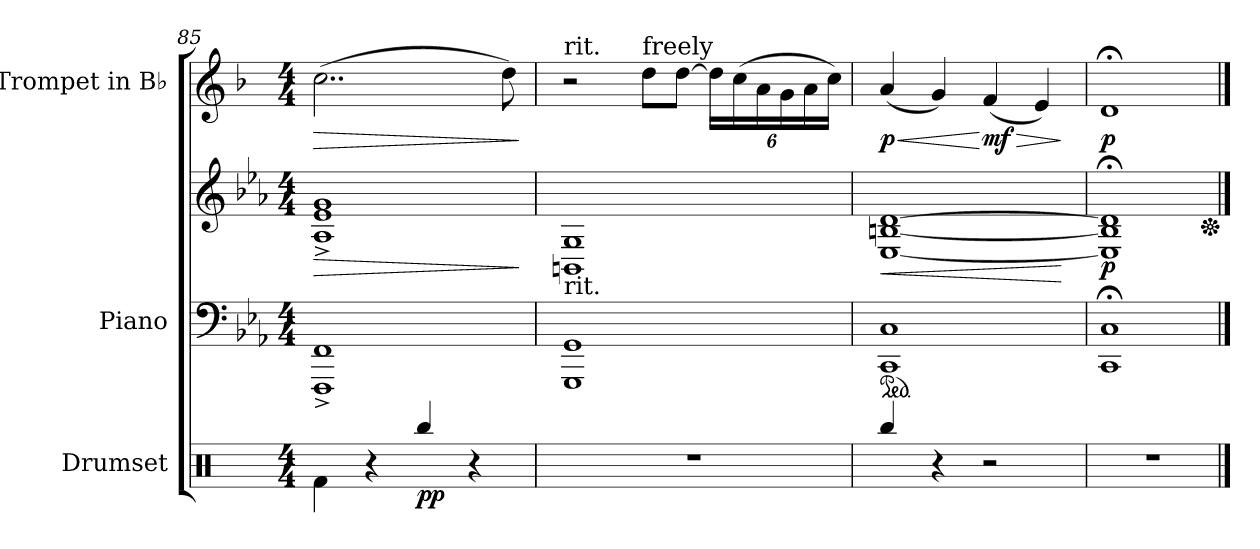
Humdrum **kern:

**kern	**dynam	**kern	**kern	**dynam	**kern	**dynam
*part3	*part3	*part2	*part2	*part2	*part1	*part1
*staff4	*staff4	*staff3	*staff2	*staff2/3	*staff1	*staff1
*I"Drumset	*	*I"Piano	*	*	*I"Trompet in B♭	*
*	*	*I'Pno	*	*	*	*
*clefX	*	*clefF4	*clefG2	*	*clefG2	*
*	*	*	*	*	*ITrd1c2	*
*k[]	*	*k[b-e-a-]	*k[b-e-a-]	*	*k[b-e-a-]	*
*M4/4	*	*M4/4	*M4/4	*	*M4/4	*
=85	=85	=85	=85	=85	=85	=85
!	!	!	!	!LO:HP:b	!	!LO:HP:b
4Rf\	.	1FFF^ 1FF^	1A-^ 1e-^ 1g^	>	(>2..b-\	>
4r	.	.	.	.	.	.
!	!LO:DY:b	!	!	!	!	!
4Rbb/	pp	.	.	.	.	.
4r	.	.	.	.	.	.
.	.	.	.	.	8cc\)	.
.	.	.	.	]	.	]
=86	=86	=86	=86	=86	=86	=86
!	!	!	!	!	!LO:TX:a:t=rit.	!
!	!	!LO:TX:a:t=rit.	!	!	!	!
!	!	!	!	!LO:DY:b=2	!	!
!	!	!	!	!LO:DY:n=1:b	!	!
1r	.	1GGG 1GG	1BBn 1G	mp mp	2r	.
!	!	!	!	!	!LO:TX:a:t=freely	!
.	.	.	.	.	8cc\L	.
.	.	.	.	.	[8cc\J	.
*	*	*	*	*	*Xbrackettup	*
.	.	.	.	.	24cc\LL]	.
.	.	.	.	.	(>24b-\	.
.	.	.	.	.	24g\	.
.	.	.	.	.	24f\	.
.	.	.	.	.	24g\	.
.	.	.	.	.	24b-\JJ)	.
=87	=87	=87	=87	=87	=87	=87
*	*	*ped	*	*	*	*
!	!	!	!	!LO:HP:b	!	!
!	!	!	!	!LO:HP:n=1:b	!	!LO:HP:b
!	!	!	!	!LO:DY:n=1:b	!	!
!	!	!	!	!LO:DY:n=2:b	!	!LO:DY:n=1:b
4Rbb/	.	1CC 1C	[1E- [1Bn [1d	> < p mf	(<4g/	< p
4r	.	.	.	.	4f/)	.
!	!	!	!	!	!	!LO:HP:n=1:b
!	!	!	!	!	!	!LO:DY:n=2:b
2r	.	.	.	.	(<4e-/	[ > mf
.	.	.	.	.	4d/)	.
.	.	.	.	[ ]	.	]
=88	=88	=88	=88	=88	=88	=88
!	!	!	!	!LO:DY:b	!	!LO:DY:b
1r	.	1CC;< 1C;<	1E-];< 1B];< 1d];<	p	1c;<	p
*	*	*	*Xped	*	*	*
==	==	==	==	==	==	==
*-	*-	*-	*-	*-	*-	*-
